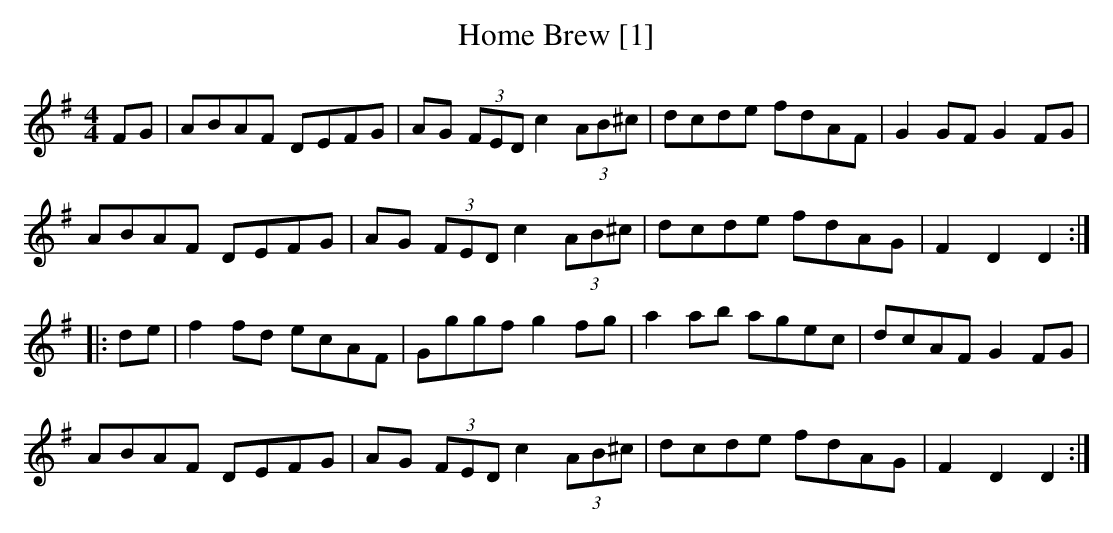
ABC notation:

X:1
T: Home Brew [1]
M: 4/4
L: 1/8
K: Dmix
FG|ABAF DEFG|AG (3FED c2(3AB^c|dcde fdAF|G2GF G2FG|
ABAF DEFG|AG (3FED c2(3AB^c|dcde fdAG|F2 D2 D2 :|
|:de|f2fd ecAF|Gggf g2fg|a2ab agec|dcAF G2FG|
ABAF DEFG|AG (3FED c2(3AB^c|dcde fdAG|F2 D2 D2 :|
